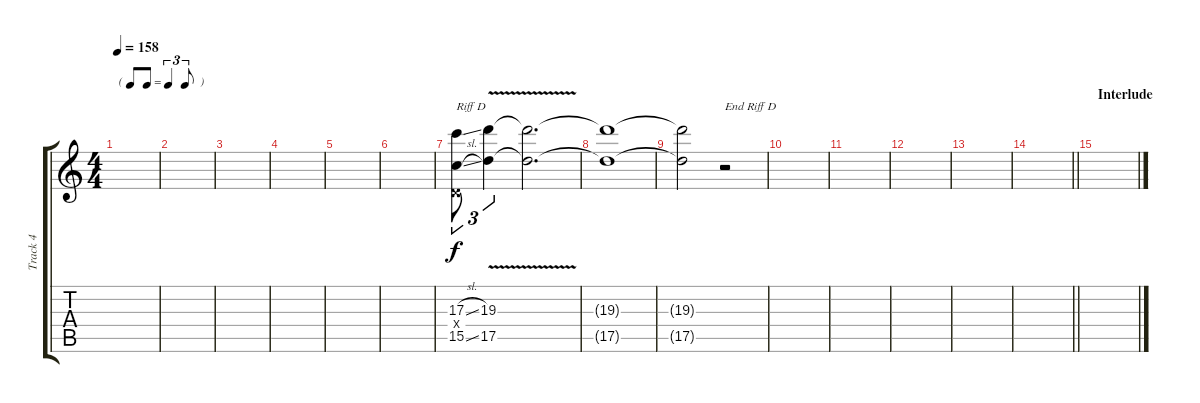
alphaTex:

\track ("Track 4" "Track 4") {instrument distortionguitar}
\staff {score tabs}
\tuning (E4 B3 G3 D3 A2 D2) {hide}
\ts (4 4)
\tf triplet8th
\tempo 158
\clef g2
\ks c
|
|
|
|
|
|
(17.3{sl} 0.4{x} 15.5{sl}).8{tu (3 2) txt "Riff D"} (19.3 17.5{v}).4{tu (3 2)} (19.3{t} 17.5{t}).2{d} |
(19.3{t} 17.5{t}).1 |
(19.3{t} 17.5{t}).2 r.2{txt "End Riff D"} |
|
|
|
|
\barLineRight lightlight
|
\section ("" "Interlude")
